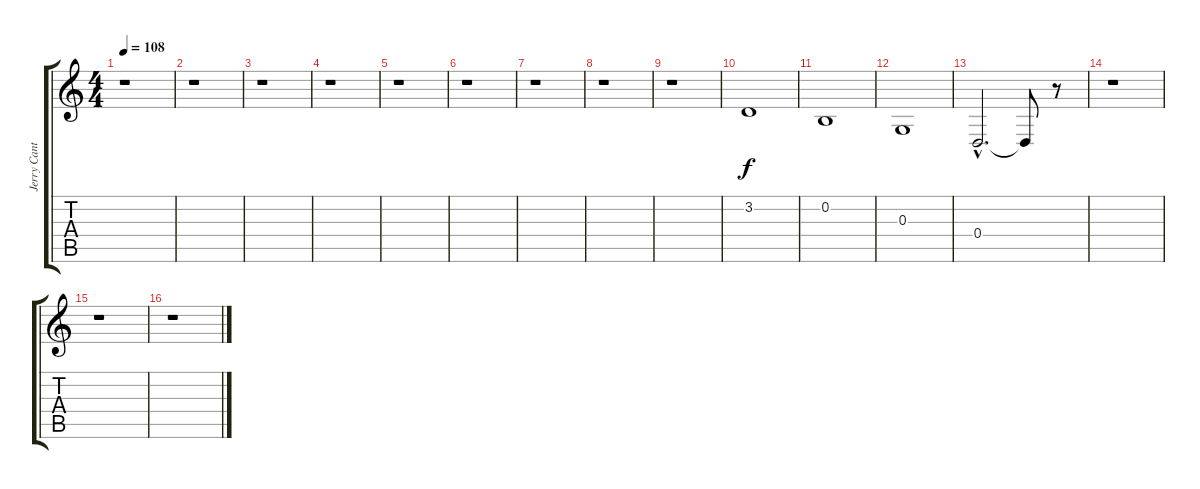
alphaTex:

\track ("Jerry Cantrell- Backing Vocals" "Jerry Cant") {instrument lead2sawtooth}
\staff {score tabs}
\tuning (E4 B3 G3 D3 A2 E2) {hide}
\ts (4 4)
\tempo 108
\clef g2
\ks c
r.1{dy f} |
r.1 |
r.1 |
r.1 |
r.1 |
r.1 |
r.1 |
r.1 |
r.1 |
3.2.1 |
0.2.1 |
0.3.1 |
0.4{hac}.2{d} 0.4{t}.8 r.8 |
r.1 |
r.1 |
r.1
